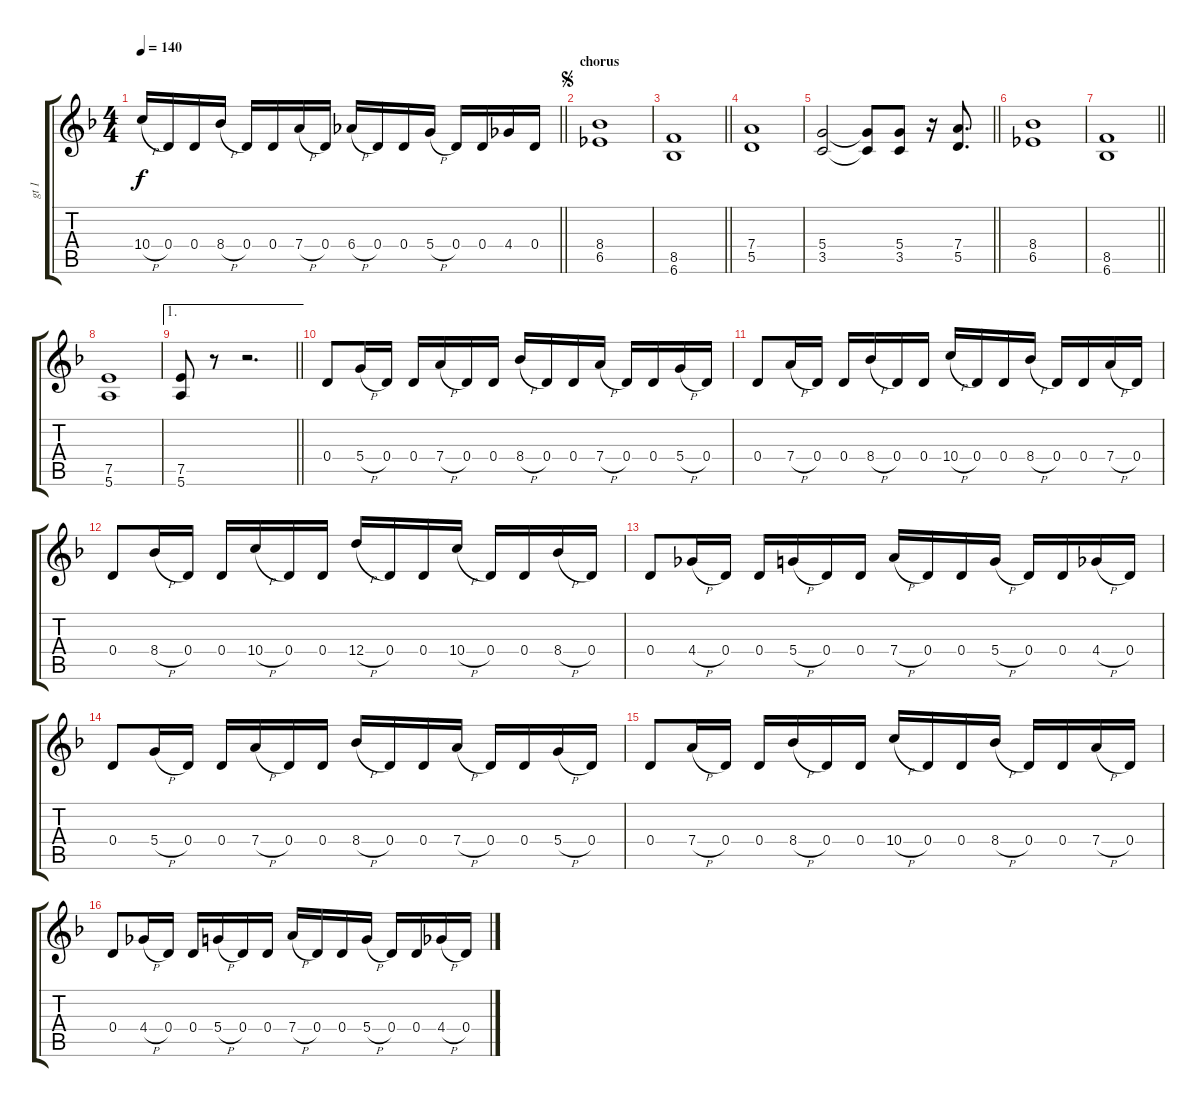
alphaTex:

\track ("gt 1" "gt 1") {mute instrument distortionguitar}
\staff {score tabs}
\tuning (E4 B3 G3 D3 A2 E2) {hide}
\ts (4 4)
\tempo 140
\clef g2
\barLineRight lightlight
\ks dminor
10.4{h}.16{dy f} 0.4.16 0.4.16 8.4{h}.16 0.4.16 0.4.16 7.4{h}.16 0.4.16 6.4{h}.16 0.4.16 0.4.16 5.4{h}.16 0.4.16 0.4.16 4.4.16 0.4.16 |
\section ("" "chorus")
\jump segno
(8.4 6.5).1 |
\barLineRight lightlight
(8.5 6.6).1 |
(7.4 5.5).1 |
\barLineRight lightlight
(5.4 3.5).2 (5.4{t} 3.5{t}).8 (5.4 3.5).8 r.16 (7.4 5.5).8{d} |
(8.4 6.5).1 |
\barLineRight lightlight
(8.5 6.6).1 |
(7.5 5.6).1 |
\ae 1
\barLineRight lightlight
(7.5 5.6).8 r.8 r.2{d} |
0.4.8 5.4{h}.16 0.4.16 0.4.16 7.4{h}.16 0.4.16 0.4.16 8.4{h}.16 0.4.16 0.4.16 7.4{h}.16 0.4.16 0.4.16 5.4{h}.16 0.4.16 |
0.4.8 7.4{h}.16 0.4.16 0.4.16 8.4{h}.16 0.4.16 0.4.16 10.4{h}.16 0.4.16 0.4.16 8.4{h}.16 0.4.16 0.4.16 7.4{h}.16 0.4.16 |
0.4.8 8.4{h}.16 0.4.16 0.4.16 10.4{h}.16 0.4.16 0.4.16 12.4{h}.16 0.4.16 0.4.16 10.4{h}.16 0.4.16 0.4.16 8.4{h}.16 0.4.16 |
0.4.8 4.4{h}.16 0.4.16 0.4.16 5.4{h}.16 0.4.16 0.4.16 7.4{h}.16 0.4.16 0.4.16 5.4{h}.16 0.4.16 0.4.16 4.4{h}.16 0.4.16 |
0.4.8 5.4{h}.16 0.4.16 0.4.16 7.4{h}.16 0.4.16 0.4.16 8.4{h}.16 0.4.16 0.4.16 7.4{h}.16 0.4.16 0.4.16 5.4{h}.16 0.4.16 |
0.4.8 7.4{h}.16 0.4.16 0.4.16 8.4{h}.16 0.4.16 0.4.16 10.4{h}.16 0.4.16 0.4.16 8.4{h}.16 0.4.16 0.4.16 7.4{h}.16 0.4.16 |
0.4.8 4.4{h}.16 0.4.16 0.4.16 5.4{h}.16 0.4.16 0.4.16 7.4{h}.16 0.4.16 0.4.16 5.4{h}.16 0.4.16 0.4.16 4.4{h}.16 0.4.16
